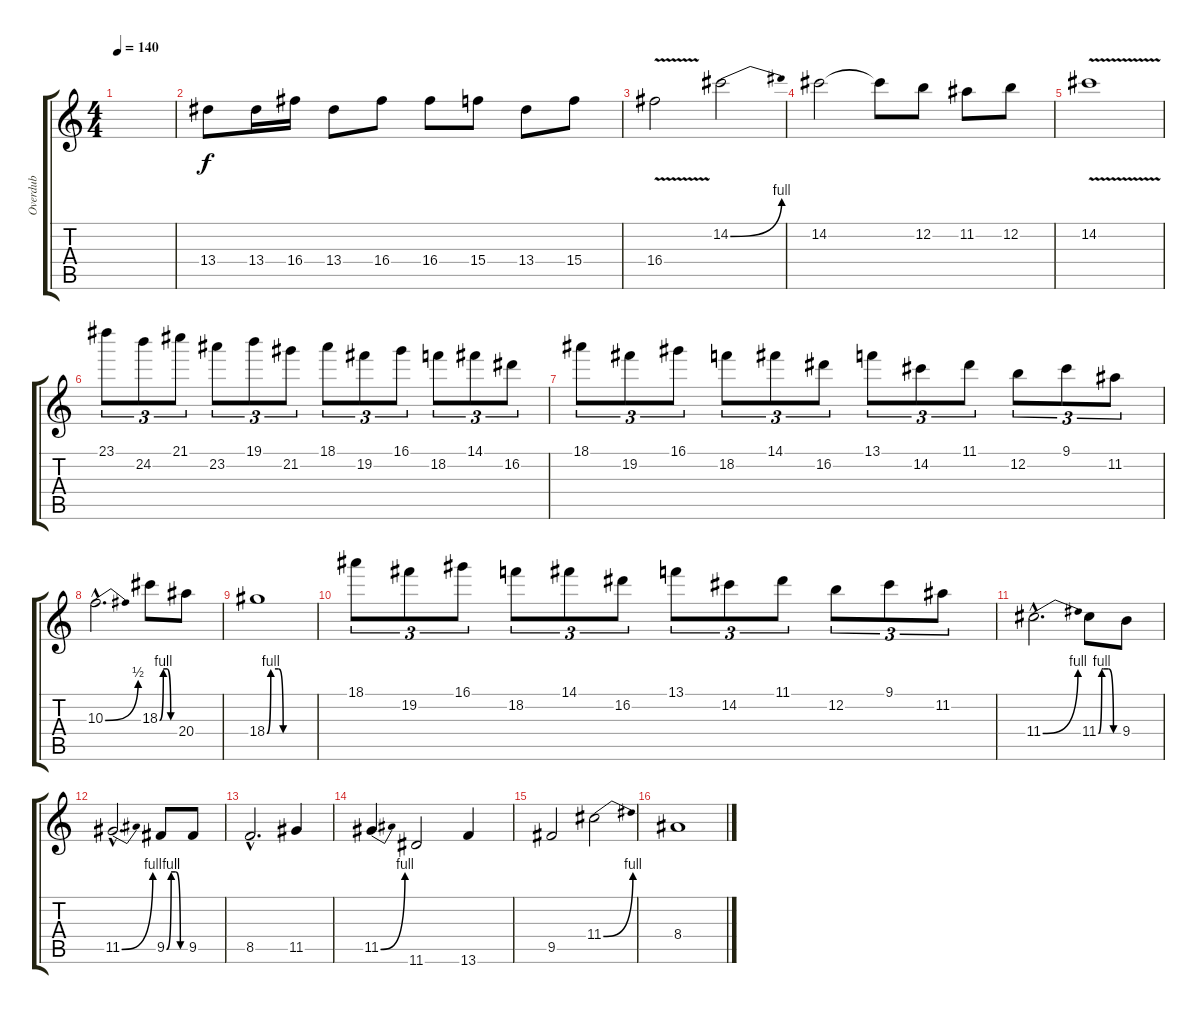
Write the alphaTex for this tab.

\track ("Overdub" "Overdub") {instrument overdrivenguitar}
\staff {score tabs}
\tuning (E4 B3 G3 D3 A2 E2) {hide}
\ts (4 4)
\tempo 140
\clef g2
\ks c
|
13.4.8 13.4.16 16.4.16 13.4.8 16.4.8 16.4.8 15.4.8 13.4.8 15.4.8 |
16.4{v}.2 14.2{be (bend 0 0 60 4)}.2 |
14.2.2 14.2{t}.8 12.2.8 11.2.8 12.2.8 |
14.2{v}.1 |
23.1.8{tu (3 2)} 24.2.8{tu (3 2)} 21.1.8{tu (3 2)} 23.2.8{tu (3 2)} 19.1.8{tu (3 2)} 21.2.8{tu (3 2)} 18.1.8{tu (3 2)} 19.2.8{tu (3 2)} 16.1.8{tu (3 2)} 18.2.8{tu (3 2)} 14.1.8{tu (3 2)} 16.2.8{tu (3 2)} |
18.1.8{tu (3 2)} 19.2.8{tu (3 2)} 16.1.8{tu (3 2)} 18.2.8{tu (3 2)} 14.1.8{tu (3 2)} 16.2.8{tu (3 2)} 13.1.8{tu (3 2)} 14.2.8{tu (3 2)} 11.1.8{tu (3 2)} 12.2.8{tu (3 2)} 9.1.8{tu (3 2)} 11.2.8{tu (3 2)} |
10.3{be (bend 0 0 60 2) hac}.2{d} 18.3{be (custom 0 0 15 4 30 4 45 0 60 0)}.8 20.4.8 |
18.4{be (custom 0 0 5 4 15 4 21 0 45 0 60 0)}.1 |
18.1.8{tu (3 2)} 19.2.8{tu (3 2)} 16.1.8{tu (3 2)} 18.2.8{tu (3 2)} 14.1.8{tu (3 2)} 16.2.8{tu (3 2)} 13.1.8{tu (3 2)} 14.2.8{tu (3 2)} 11.1.8{tu (3 2)} 12.2.8{tu (3 2)} 9.1.8{tu (3 2)} 11.2.8{tu (3 2)} |
11.4{be (bend 0 0 60 4) hac}.2{d} 11.4{be (custom 0 0 10 4 15 4 30 4 45 0 60 0)}.8 9.4.8 |
11.5{be (bend 0 0 60 4) hac}.2{d} 9.5{be (custom 0 0 15 4 30 4 45 0 60 0)}.8 9.5.8 |
8.5{hac}.2{d} 11.5.4 |
11.5{be (bend 0 0 60 4)}.4 11.6.2 13.6.4 |
9.5.2 11.4{be (bend 0 0 60 4)}.2 |
8.4.1
